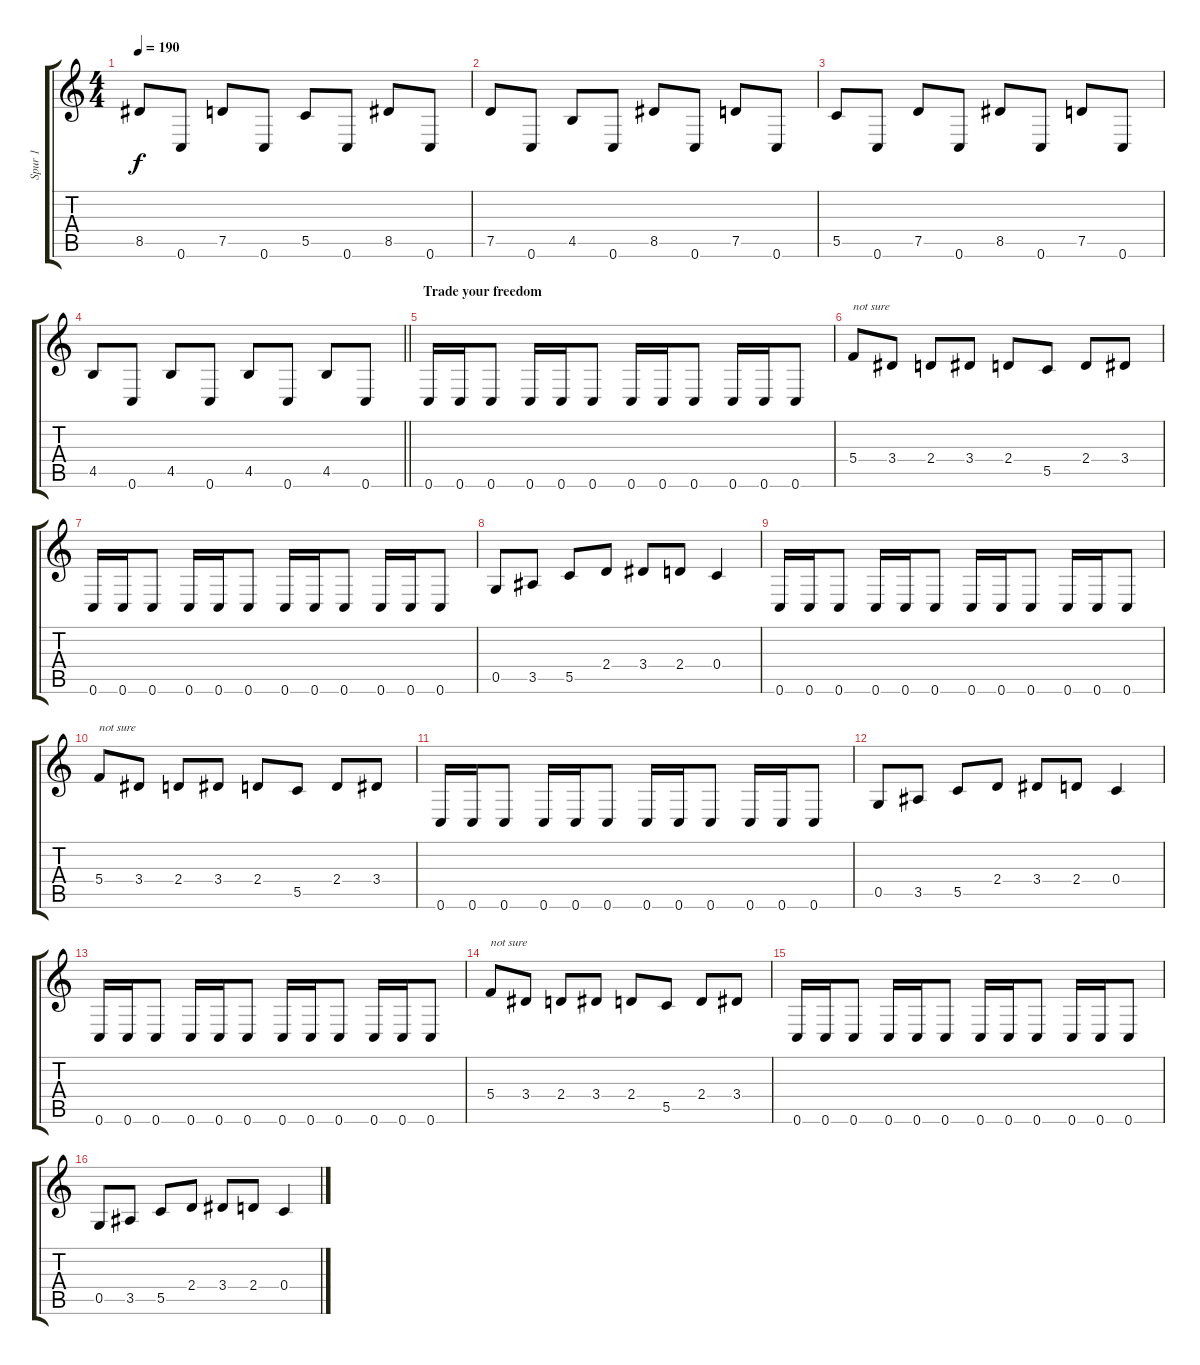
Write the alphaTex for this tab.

\track ("Spur 1" "Spur 1") {instrument distortionguitar}
\staff {score tabs}
\tuning (D4 A3 F3 C3 G2 C2) {hide}
\ts (4 4)
\tempo 190
\clef g2
\ks c
8.5.8{dy f} 0.6.8 7.5.8 0.6.8 5.5.8 0.6.8 8.5.8 0.6.8 |
7.5.8 0.6.8 4.5.8 0.6.8 8.5.8 0.6.8 7.5.8 0.6.8 |
5.5.8 0.6.8 7.5.8 0.6.8 8.5.8 0.6.8 7.5.8 0.6.8 |
\barLineRight lightlight
4.5.8 0.6.8 4.5.8 0.6.8 4.5.8 0.6.8 4.5.8 0.6.8 |
\section ("" "Trade your freedom")
0.6.16 0.6.16 0.6.8 0.6.16 0.6.16 0.6.8 0.6.16 0.6.16 0.6.8 0.6.16 0.6.16 0.6.8 |
5.4.8{txt "not sure"} 3.4.8 2.4.8 3.4.8 2.4.8 5.5.8 2.4.8 3.4.8 |
0.6.16 0.6.16 0.6.8 0.6.16 0.6.16 0.6.8 0.6.16 0.6.16 0.6.8 0.6.16 0.6.16 0.6.8 |
0.5.8 3.5.8 5.5.8 2.4.8 3.4.8 2.4.8 0.4.4 |
0.6.16 0.6.16 0.6.8 0.6.16 0.6.16 0.6.8 0.6.16 0.6.16 0.6.8 0.6.16 0.6.16 0.6.8 |
5.4.8{txt "not sure"} 3.4.8 2.4.8 3.4.8 2.4.8 5.5.8 2.4.8 3.4.8 |
0.6.16 0.6.16 0.6.8 0.6.16 0.6.16 0.6.8 0.6.16 0.6.16 0.6.8 0.6.16 0.6.16 0.6.8 |
0.5.8 3.5.8 5.5.8 2.4.8 3.4.8 2.4.8 0.4.4 |
0.6.16 0.6.16 0.6.8 0.6.16 0.6.16 0.6.8 0.6.16 0.6.16 0.6.8 0.6.16 0.6.16 0.6.8 |
5.4.8{txt "not sure"} 3.4.8 2.4.8 3.4.8 2.4.8 5.5.8 2.4.8 3.4.8 |
0.6.16 0.6.16 0.6.8 0.6.16 0.6.16 0.6.8 0.6.16 0.6.16 0.6.8 0.6.16 0.6.16 0.6.8 |
0.5.8 3.5.8 5.5.8 2.4.8 3.4.8 2.4.8 0.4.4
